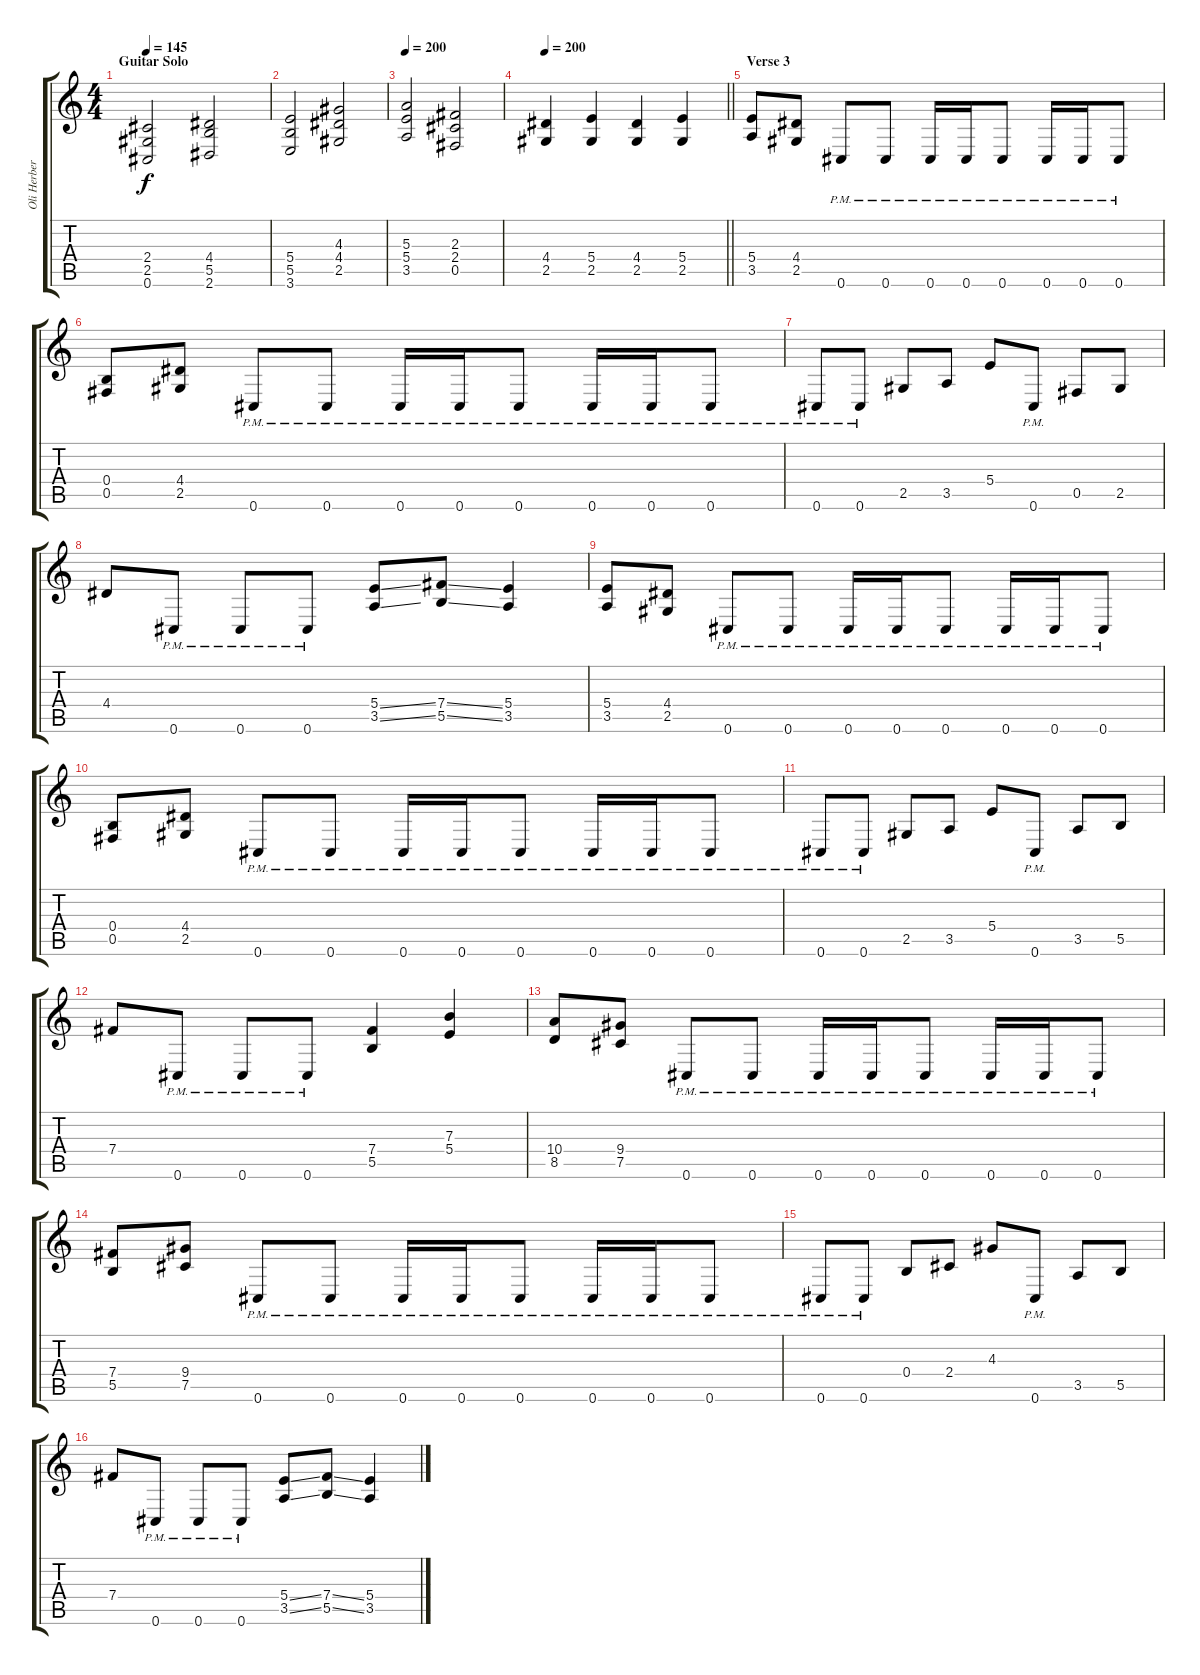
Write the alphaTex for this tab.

\track ("Oli Herbert" "Oli Herber") {instrument distortionguitar}
\staff {score tabs}
\tuning (Db4 Ab3 E3 B2 Gb2 Db2) {hide}
\ts (4 4)
\section ("" "Guitar Solo")
\tempo 145
\clef g2
\ks c
(2.4 2.5 0.6).2{dy f} (4.4 5.5 2.6).2 |
(5.4 5.5 3.6).2 (4.3 4.4 2.5).2 |
\tempo 200
(5.3 5.4 3.5).2 (2.3 2.4 0.5).2 |
\tempo 200
\barLineRight lightlight
(4.4 2.5).4 (5.4 2.5).4 (4.4 2.5).4 (5.4 2.5).4 |
\section ("" "Verse 3")
(5.4 3.5).8 (4.4 2.5).8 0.6{pm}.8 0.6{pm}.8 0.6{pm}.16 0.6{pm}.16 0.6{pm}.8 0.6{pm}.16 0.6{pm}.16 0.6{pm}.8 |
(0.4 0.5).8 (4.4 2.5).8 0.6{pm}.8 0.6{pm}.8 0.6{pm}.16 0.6{pm}.16 0.6{pm}.8 0.6{pm}.16 0.6{pm}.16 0.6{pm}.8 |
0.6{pm}.8 0.6{pm}.8 2.5.8 3.5.8 5.4.8 0.6{pm}.8 0.5.8 2.5.8 |
4.4.8 0.6{pm}.8 0.6{pm}.8 0.6{pm}.8 (5.4{ss} 3.5{ss}).8 (7.4{ss} 5.5{ss}).8 (5.4 3.5).4 |
(5.4 3.5).8 (4.4 2.5).8 0.6{pm}.8 0.6{pm}.8 0.6{pm}.16 0.6{pm}.16 0.6{pm}.8 0.6{pm}.16 0.6{pm}.16 0.6{pm}.8 |
(0.4 0.5).8 (4.4 2.5).8 0.6{pm}.8 0.6{pm}.8 0.6{pm}.16 0.6{pm}.16 0.6{pm}.8 0.6{pm}.16 0.6{pm}.16 0.6{pm}.8 |
0.6{pm}.8 0.6{pm}.8 2.5.8 3.5.8 5.4.8 0.6{pm}.8 3.5.8 5.5.8 |
7.4.8 0.6{pm}.8 0.6{pm}.8 0.6{pm}.8 (7.4 5.5).4 (7.3 5.4).4 |
(10.4 8.5).8 (9.4 7.5).8 0.6{pm}.8 0.6{pm}.8 0.6{pm}.16 0.6{pm}.16 0.6{pm}.8 0.6{pm}.16 0.6{pm}.16 0.6{pm}.8 |
(7.4 5.5).8 (9.4 7.5).8 0.6{pm}.8 0.6{pm}.8 0.6{pm}.16 0.6{pm}.16 0.6{pm}.8 0.6{pm}.16 0.6{pm}.16 0.6{pm}.8 |
0.6{pm}.8 0.6{pm}.8 0.4.8 2.4.8 4.3.8 0.6{pm}.8 3.5.8 5.5.8 |
7.4.8 0.6{pm}.8 0.6{pm}.8 0.6{pm}.8 (5.4{ss} 3.5{ss}).8 (7.4{ss} 5.5{ss}).8 (5.4 3.5).4
